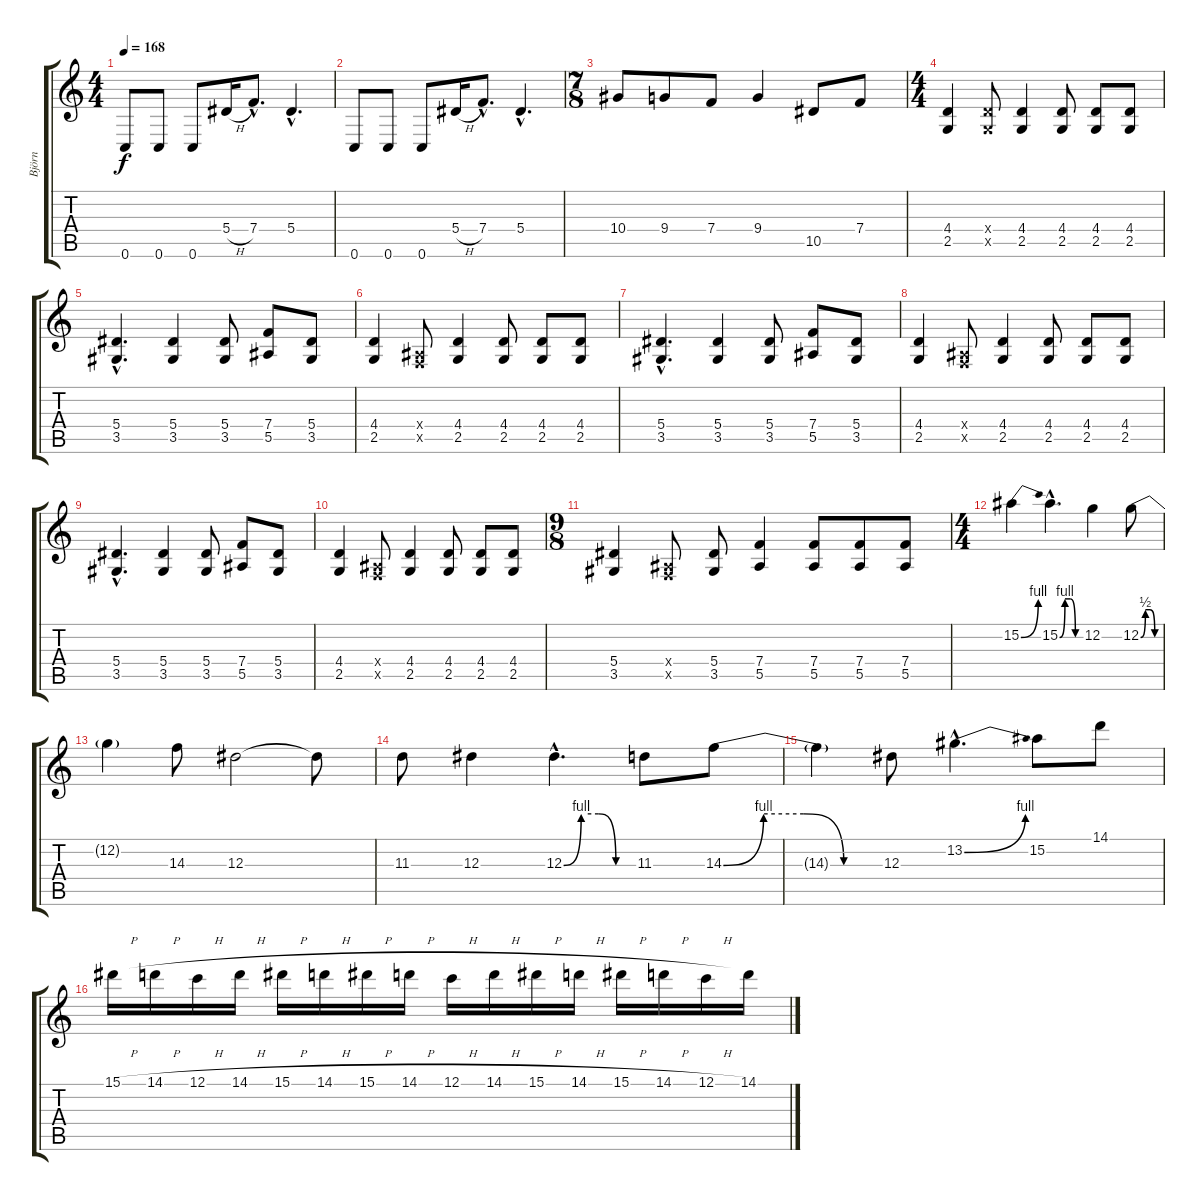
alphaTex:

\track ("Björn " "Björn ") {instrument overdrivenguitar}
\staff {score tabs}
\tuning (C4 G3 Eb3 Bb2 F2 C2) {hide}
\ts (4 4)
\tempo 168
\clef g2
\ks c
0.6.8{dy f} 0.6.8 0.6.8 5.4{h}.16 7.4{hac}.8{d} 5.4{hac}.4{d} |
0.6.8 0.6.8 0.6.8 5.4{h}.16 7.4{hac}.8{d} 5.4{hac}.4{d} |
\ts (7 8)
10.4.8 9.4.8 7.4.8 9.4.4 10.5.8 7.4.8 |
\ts (4 4)
(4.4 2.5).4 (4.4{x} 2.5{x}).8 (4.4 2.5).4 (4.4 2.5).8 (4.4 2.5).8 (4.4 2.5).8 |
(5.4{hac} 3.5{hac}).4{d} (5.4 3.5).4 (5.4 3.5).8 (7.4 5.5).8 (5.4 3.5).8 |
(4.4 2.5).4 (0.4{x} 0.5{x}).8 (4.4 2.5).4 (4.4 2.5).8 (4.4 2.5).8 (4.4 2.5).8 |
(5.4{hac} 3.5{hac}).4{d} (5.4 3.5).4 (5.4 3.5).8 (7.4 5.5).8 (5.4 3.5).8 |
(4.4 2.5).4 (0.4{x} 0.5{x}).8 (4.4 2.5).4 (4.4 2.5).8 (4.4 2.5).8 (4.4 2.5).8 |
(5.4{hac} 3.5{hac}).4{d} (5.4 3.5).4 (5.4 3.5).8 (7.4 5.5).8 (5.4 3.5).8 |
(4.4 2.5).4 (0.4{x} 0.5{x}).8 (4.4 2.5).4 (4.4 2.5).8 (4.4 2.5).8 (4.4 2.5).8 |
\ts (9 8)
(5.4 3.5).4 (0.4{x} 0.5{x}).8 (5.4 3.5).8 (7.4 5.5).4 (7.4 5.5).8 (7.4 5.5).8 (7.4 5.5).8 |
\ts (4 4)
15.2{be (bend 0 0 60 4)}.4{volume 16} 15.2{be (custom 0 0 15 4 30 4 45 0 60 0) hac}.4{d} 12.2.4 12.2{be (custom 0 0 15 2 30 2 45 0 60 0)}.8 |
12.2{t}.4 14.3.8 12.3.2 12.3{t}.8 |
11.3.8 12.3.4 12.3{be (custom 0 0 15 4 30 4 45 0 60 0) hac}.4{d} 11.3.8 14.3{be (custom 0 0 15 4 30 4 45 0 60 0)}.8 |
14.3{t}.4 12.3.8 13.2{be (bend 0 0 60 4) hac}.4{d} 15.2.8 14.1.8 |
15.1{h}.16 14.1{h}.16 12.1{h}.16 14.1{h}.16 15.1{h}.16 14.1{h}.16 15.1{h}.16 14.1{h}.16 12.1{h}.16 14.1{h}.16 15.1{h}.16 14.1{h}.16 15.1{h}.16 14.1{h}.16 12.1{h}.16 14.1.16
